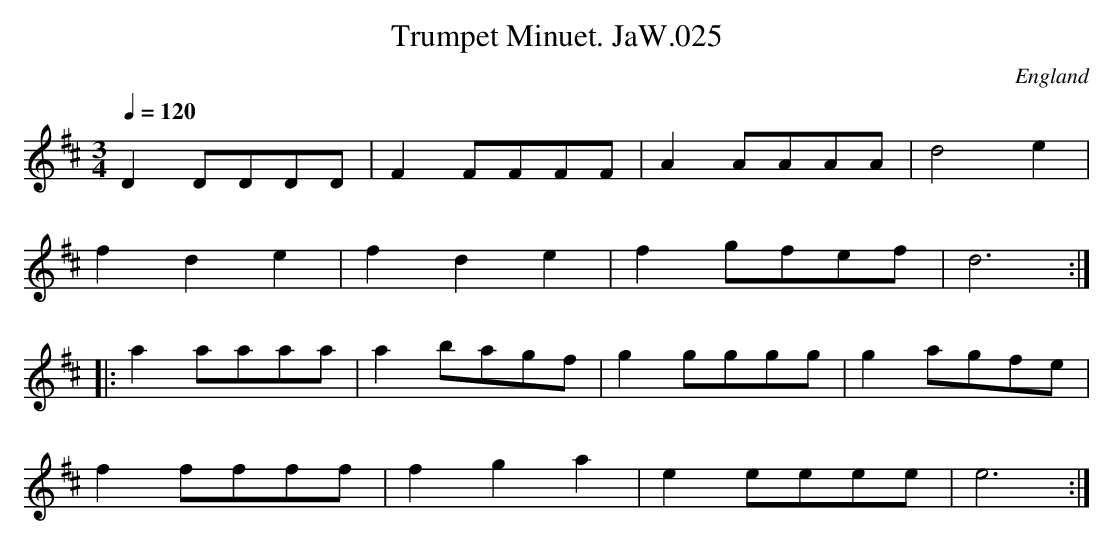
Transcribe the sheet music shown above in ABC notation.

X:1
T:Trumpet Minuet. JaW.025
M:3/4
O:England
Q:1/4=120
K:D
D2DDDD|F2FFFF|A2AAAA|d4e2|!
f2d2e2|f2d2e2|f2gfef|d6:|!
|:a2aaaa|a2bagf|g2gggg|g2agfe|!
f2ffff|f2g2a2|e2eeee|e6:|
